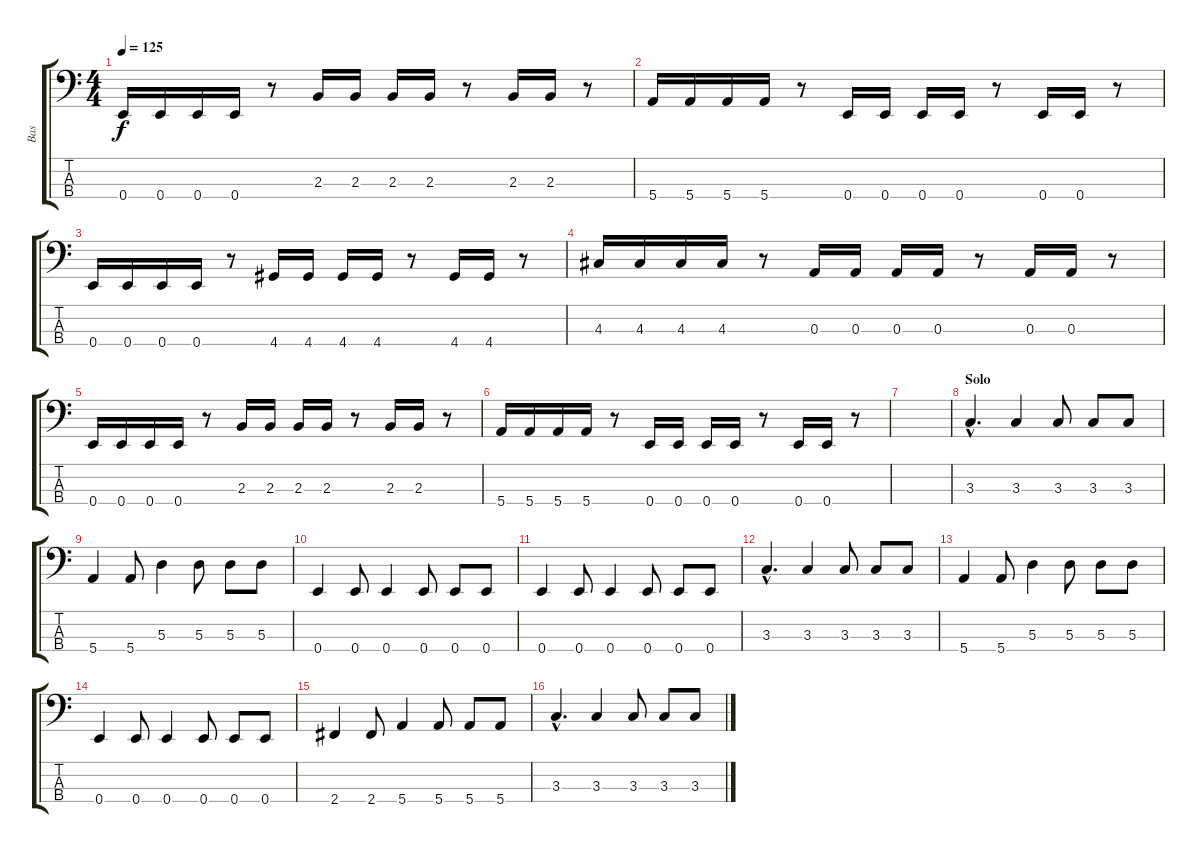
\track ("Bas" "Bas") {instrument electricbassfinger}
\staff {score tabs}
\tuning (G2 D2 A1 E1) {hide}
\ts (4 4)
\tempo 125
\clef f4
\ks c
0.4.16{dy f} 0.4.16 0.4.16 0.4.16 r.8 2.3.16 2.3.16 2.3.16 2.3.16 r.8 2.3.16 2.3.16 r.8 |
5.4.16 5.4.16 5.4.16 5.4.16 r.8 0.4.16 0.4.16 0.4.16 0.4.16 r.8 0.4.16 0.4.16 r.8 |
0.4.16 0.4.16 0.4.16 0.4.16 r.8 4.4.16 4.4.16 4.4.16 4.4.16 r.8 4.4.16 4.4.16 r.8 |
4.3.16 4.3.16 4.3.16 4.3.16 r.8 0.3.16 0.3.16 0.3.16 0.3.16 r.8 0.3.16 0.3.16 r.8 |
0.4.16 0.4.16 0.4.16 0.4.16 r.8 2.3.16 2.3.16 2.3.16 2.3.16 r.8 2.3.16 2.3.16 r.8 |
5.4.16 5.4.16 5.4.16 5.4.16 r.8 0.4.16 0.4.16 0.4.16 0.4.16 r.8 0.4.16 0.4.16 r.8 |
|
\section ("" "Solo")
3.3{hac}.4{d} 3.3.4 3.3.8 3.3.8 3.3.8 |
5.4.4 5.4.8 5.3.4 5.3.8 5.3.8 5.3.8 |
0.4.4 0.4.8 0.4.4 0.4.8 0.4.8 0.4.8 |
0.4.4 0.4.8 0.4.4 0.4.8 0.4.8 0.4.8 |
3.3{hac}.4{d} 3.3.4 3.3.8 3.3.8 3.3.8 |
5.4.4 5.4.8 5.3.4 5.3.8 5.3.8 5.3.8 |
0.4.4 0.4.8 0.4.4 0.4.8 0.4.8 0.4.8 |
2.4.4 2.4.8 5.4.4 5.4.8 5.4.8 5.4.8 |
3.3{hac}.4{d} 3.3.4 3.3.8 3.3.8 3.3.8
